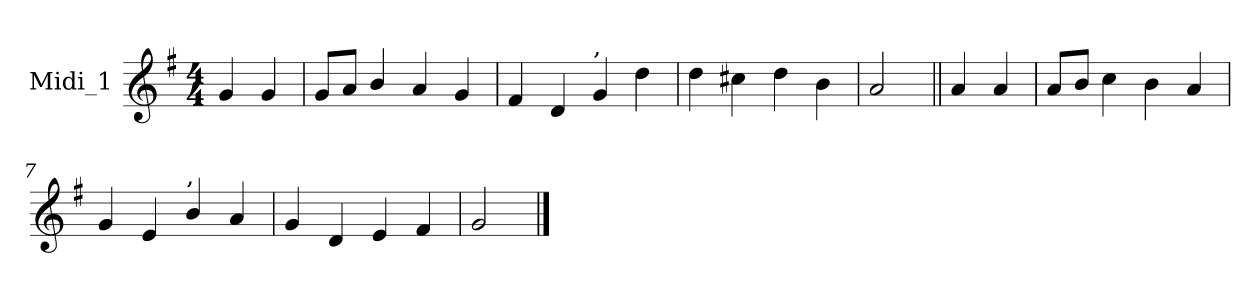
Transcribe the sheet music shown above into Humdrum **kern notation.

**kern
*part1
*staff1
*I"Midi_1
*clefG2
*k[f#]
*G:
*M4/4
=
4g
4g
=1
8gL
8aJ
4b/
4a/
4g
=2
4f#
4d
!LO:TX:a:t=,
4g
4dd
=3
4dd
4cc#X
4dd
4b
=4
2a
!!LO:LB:g=z
=5||
4a
4a
=6
8aL
8bJ
4cc
4b
4a
=7
4g
4e
!LO:TX:a:t=,
4b/
4a/
=8
4g
4d
4e
4f#
=9
2g
==
*-
